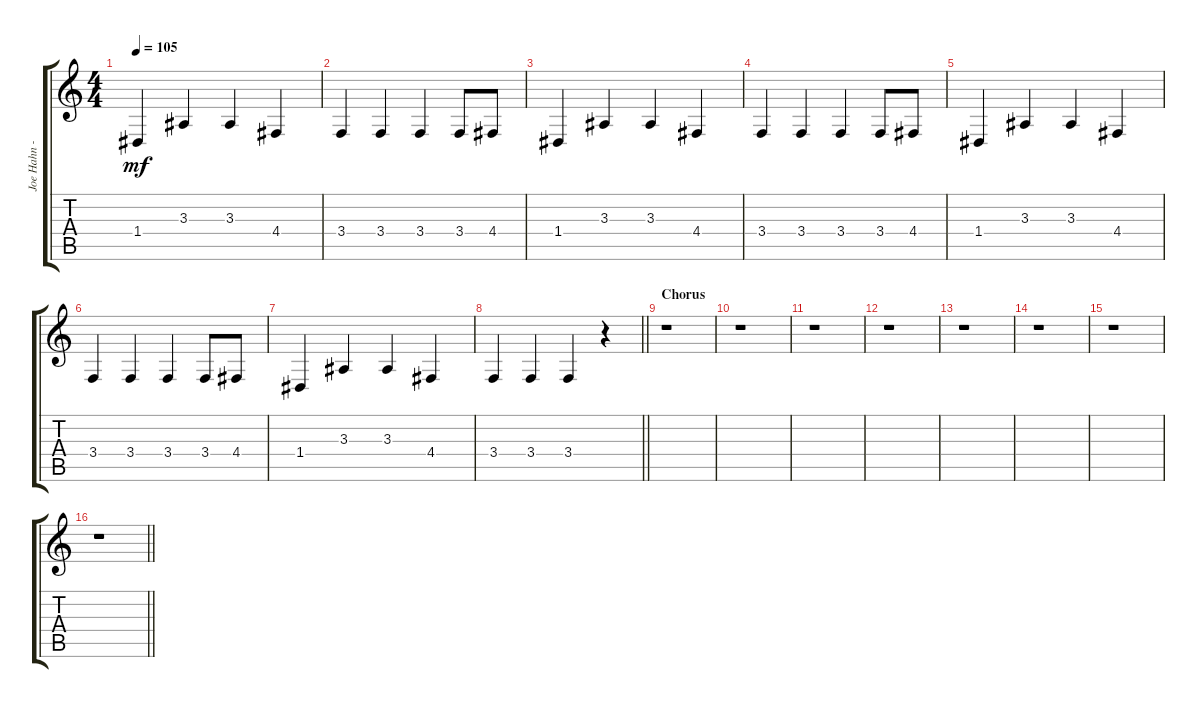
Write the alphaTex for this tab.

\track ("Joe Hahn - Sample [Piano]" "Joe Hahn -") {instrument acousticgrandpiano}
\staff {score tabs}
\tuning (E4 B3 G3 D3 A2 E2) {hide}
\ts (4 4)
\tempo 105
\clef g2
\ks c
1.4.4{dy mf} 3.3.4 3.3.4 4.4.4 |
3.4.4 3.4.4 3.4.4 3.4.8 4.4.8 |
1.4.4 3.3.4 3.3.4 4.4.4 |
3.4.4 3.4.4 3.4.4 3.4.8 4.4.8 |
1.4.4 3.3.4 3.3.4 4.4.4 |
3.4.4 3.4.4 3.4.4 3.4.8 4.4.8 |
1.4.4 3.3.4 3.3.4 4.4.4 |
\barLineRight lightlight
3.4.4 3.4.4 3.4.4 r.4 |
\section ("" "Chorus")
r.1 |
r.1 |
r.1 |
r.1 |
r.1 |
r.1 |
r.1 |
\barLineRight lightlight
r.1
